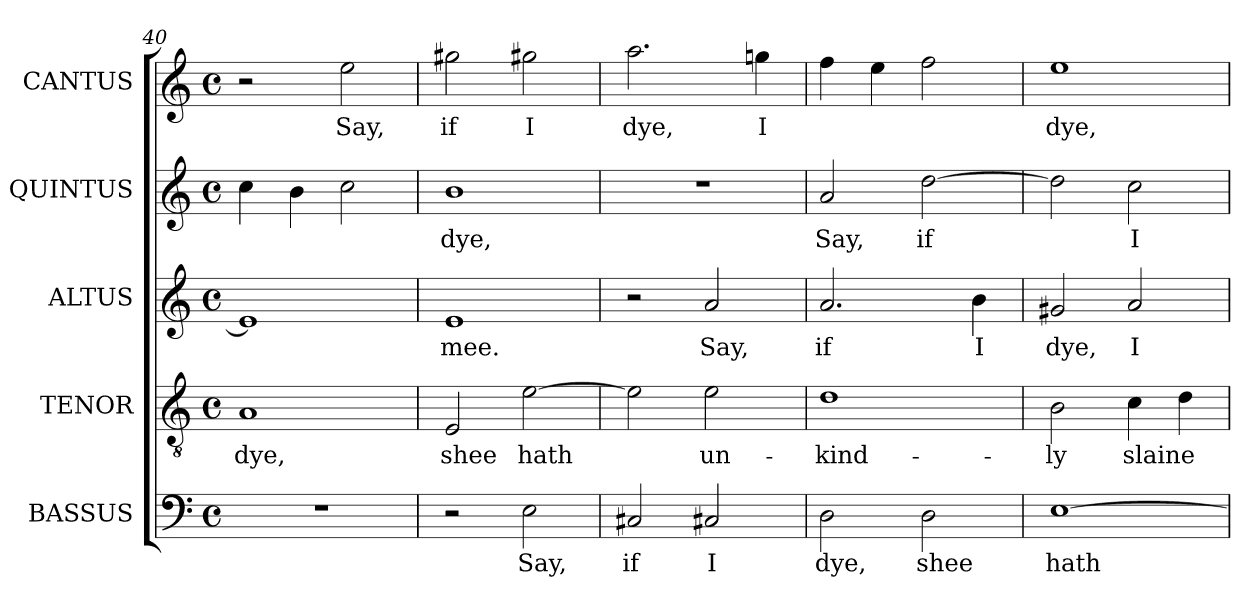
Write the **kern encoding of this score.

**kern	**text	**kern	**text	**kern	**text	**kern	**text	**kern	**text
*part5	*part5	*part4	*part4	*part3	*part3	*part2	*part2	*part1	*part1
*staff5	*staff5	*staff4	*staff4	*staff3	*staff3	*staff2	*staff2	*staff1	*staff1
*I"BASSUS	*	*I"TENOR	*	*I"ALTUS	*	*I"QUINTUS	*	*I"CANTUS	*
*I'B	*	*I'T	*	*I'A	*	*	*	*I'S	*
*clefF4	*	*clefGv2	*	*clefG2	*	*clefG2	*	*clefG2	*
*	*	*ITrd7c12	*	*	*	*	*	*	*
*k[]	*	*k[]	*	*k[]	*	*k[]	*	*k[]	*
*C:	*	*C:	*	*C:	*	*C:	*	*C:	*
*M4/4	*	*M4/4	*	*M4/4	*	*M4/4	*	*M4/4	*
*met(c)	*	*met(c)	*	*met(c)	*	*met(c)	*	*met(c)	*
=40	=40	=40	=40	=40	=40	=40	=40	=40	=40
!	!	!	!LO:LY:b:color=#000000	!	!	!	!	!	!
1r	.	1AAi	dye,	1ei]	.	4cci\	.	2r	.
.	.	.	.	.	.	4bi\	.	.	.
!	!	!	!	!	!	!	!	!	!LO:LY:b:color=#000000
.	.	.	.	.	.	2cci\	.	2eei\	Say,
=41	=41	=41	=41	=41	=41	=41	=41	=41	=41
!	!	!	!LO:LY:b:color=#000000	!	!	!	!	!	!
!	!	!	!	!	!LO:LY:b:color=#000000	!	!	!	!
!	!	!	!	!	!	!	!LO:LY:b:color=#000000	!	!
!	!	!	!	!	!	!	!	!	!LO:LY:b:color=#000000
2r	.	2EEi/	shee	1ei	mee.	1bi	dye,	2gg#Xi\	if
!	!LO:LY:b:color=#000000	!	!	!	!	!	!	!	!
!	!	!	!LO:LY:b:color=#000000	!	!	!	!	!	!
!	!	!	!	!	!	!	!	!	!LO:LY:b:color=#000000
2Ei\	Say,	[>2Ei\	hath	.	.	.	.	2gg#Xi\	I
=42	=42	=42	=42	=42	=42	=42	=42	=42	=42
!	!LO:LY:b:color=#000000	!	!	!	!	!	!	!	!
!	!	!	!	!	!	!	!	!	!LO:LY:b:color=#000000
2C#Xi/	if	2Ei\]	.	2r	.	1r	.	2.aai\	dye,
!	!LO:LY:b:color=#000000	!	!	!	!	!	!	!	!
!	!	!	!LO:LY:b:color=#000000	!	!	!	!	!	!
!	!	!	!	!	!LO:LY:b:color=#000000	!	!	!	!
2C#Xi/	I	2Ei\	un-	2ai/	Say,	.	.	.	.
!	!	!	!	!	!	!	!	!	!LO:LY:b:color=#000000
.	.	.	.	.	.	.	.	4ggni\	I
=43	=43	=43	=43	=43	=43	=43	=43	=43	=43
!	!LO:LY:b:color=#000000	!	!	!	!	!	!	!	!
!	!	!	!LO:LY:b:color=#000000	!	!	!	!	!	!
!	!	!	!	!	!LO:LY:b:color=#000000	!	!	!	!
!	!	!	!	!	!	!	!LO:LY:b:color=#000000	!	!
2Di\	dye,	1Di	-kind-	2.ai/	if	2ai/	Say,	4ffi\	.
.	.	.	.	.	.	.	.	4eei\	.
!	!LO:LY:b:color=#000000	!	!	!	!	!	!	!	!
!	!	!	!	!	!	!	!LO:LY:b:color=#000000	!	!
2Di\	shee	.	.	.	.	[>2ddi\	if	2ffi\	.
!	!	!	!	!	!LO:LY:b:color=#000000	!	!	!	!
.	.	.	.	4bi\	I	.	.	.	.
=44	=44	=44	=44	=44	=44	=44	=44	=44	=44
!	!LO:LY:b:color=#000000	!	!	!	!	!	!	!	!
!	!	!	!LO:LY:b:color=#000000	!	!	!	!	!	!
!	!	!	!	!	!LO:LY:b:color=#000000	!	!	!	!
!	!	!	!	!	!	!	!	!	!LO:LY:b:color=#000000
[>1Ei	hath	2BBi\	-ly	2g#Xi/	dye,	2ddi\]	.	1eei	dye,
!	!	!	!LO:LY:b:color=#000000	!	!	!	!	!	!
!	!	!	!	!	!LO:LY:b:color=#000000	!	!	!	!
!	!	!	!	!	!	!	!LO:LY:b:color=#000000	!	!
.	.	4Ci\	slaine	2ai/	I	2cci\	I	.	.
.	.	4Di\	.	.	.	.	.	.	.
=	=	=	=	=	=	=	=	=	=
*-	*-	*-	*-	*-	*-	*-	*-	*-	*-
